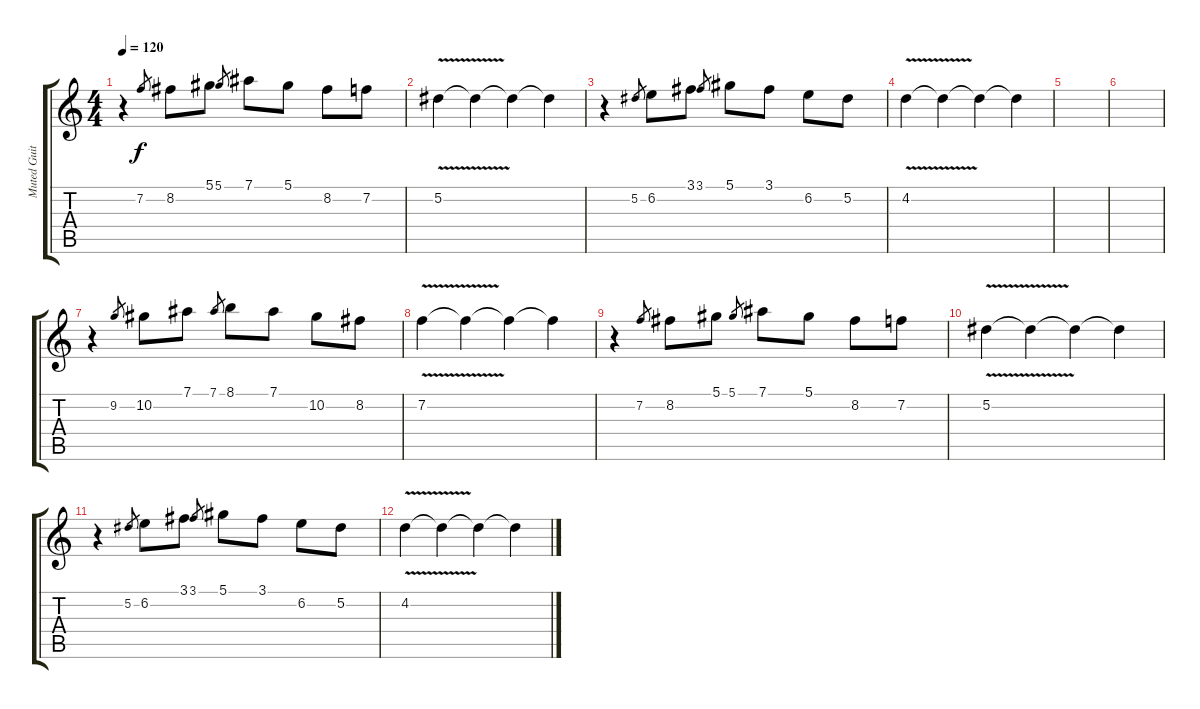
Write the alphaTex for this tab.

\track ("Muted Guitar2 - Vocals2" "Muted Guit") {instrument electricguitarmuted}
\staff {score tabs}
\tuning (Eb4 Bb3 Gb3 Db3 Ab2 Eb2) {hide}
\ts (4 4)
\tempo 120
\clef g2
\ks c
r.4{dy f volume 16 balance 4 instrument sopranosax} 7.2.8{gr} 8.2.8 5.1.8 5.1.8{gr} 7.1.8 5.1.8 8.2.8 7.2.8 |
5.2{v}.4{volume 16 balance 4 instrument sopranosax} 5.2{t}.4 5.2{t}.4 5.2{t}.4 |
r.4{volume 16 balance 4 instrument sopranosax} 5.2.8{gr} 6.2.8 3.1.8 3.1.8{gr} 5.1.8 3.1.8 6.2.8 5.2.8 |
4.2{v}.4{volume 16 balance 4 instrument sopranosax} 4.2{t}.4 4.2{t}.4 4.2{t}.4 |
|
|
r.4{volume 16 balance 4 instrument sopranosax} 9.2.8{gr} 10.2.8 7.1.8 7.1.8{gr} 8.1.8 7.1.8 10.2.8 8.2.8 |
7.2{v}.4{volume 16 balance 4 instrument sopranosax} 7.2{t}.4 7.2{t}.4 7.2{t}.4 |
r.4{volume 16 balance 4 instrument sopranosax} 7.2.8{gr} 8.2.8 5.1.8 5.1.8{gr} 7.1.8 5.1.8 8.2.8 7.2.8 |
5.2{v}.4{volume 16 balance 4 instrument sopranosax} 5.2{t}.4 5.2{t}.4 5.2{t}.4 |
r.4{volume 16 balance 4 instrument sopranosax} 5.2.8{gr} 6.2.8 3.1.8 3.1.8{gr} 5.1.8 3.1.8 6.2.8 5.2.8 |
4.2{v}.4{volume 16 balance 4 instrument sopranosax} 4.2{t}.4 4.2{t}.4 4.2{t}.4
